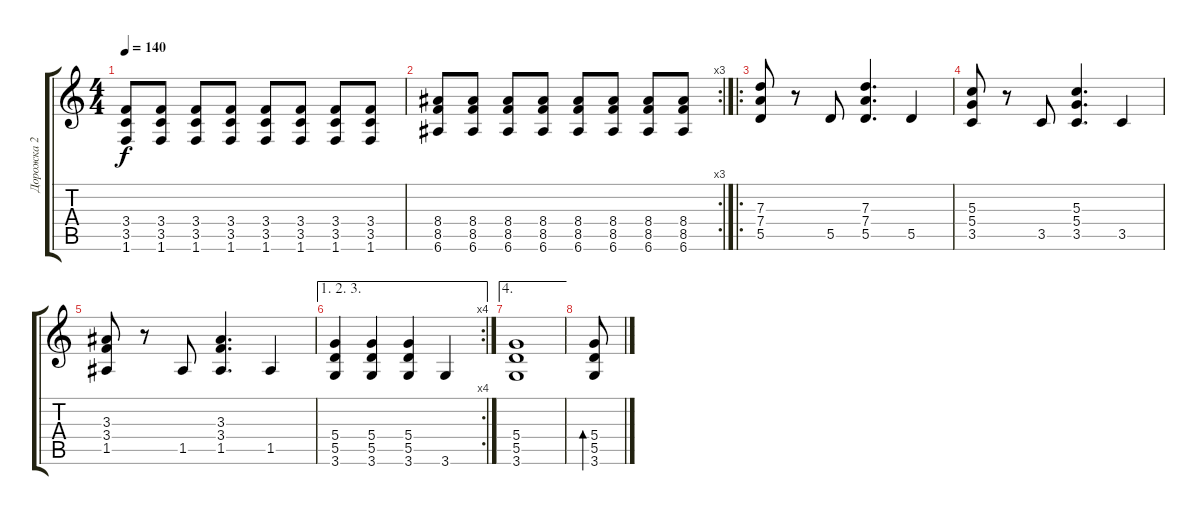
\track ("Дорожка 2" "Дорожка 2") {instrument distortionguitar}
\staff {score tabs}
\tuning (E4 B3 G3 D3 A2 E2) {hide}
\ts (4 4)
\tempo 140
\clef g2
\ks c
(3.4 3.5 1.6).8{dy f} (3.4 3.5 1.6).8 (3.4 3.5 1.6).8 (3.4 3.5 1.6).8 (3.4 3.5 1.6).8 (3.4 3.5 1.6).8 (3.4 3.5 1.6).8 (3.4 3.5 1.6).8 |
\rc 3
(8.4 8.5 6.6).8 (8.4 8.5 6.6).8 (8.4 8.5 6.6).8 (8.4 8.5 6.6).8 (8.4 8.5 6.6).8 (8.4 8.5 6.6).8 (8.4 8.5 6.6).8 (8.4 8.5 6.6).8 |
\ro
(7.3 7.4 5.5).8 r.8 5.5.8 (7.3 7.4 5.5).4{d} 5.5.4 |
(5.3 5.4 3.5).8 r.8 3.5.8 (5.3 5.4 3.5).4{d} 3.5.4 |
(3.3 3.4 1.5).8 r.8 1.5.8 (3.3 3.4 1.5).4{d} 1.5.4 |
\ae (1 2 3)
\rc 4
(5.4 5.5 3.6).4 (5.4 5.5 3.6).4 (5.4 5.5 3.6).4 3.6.4 |
\ae 4
(5.4 5.5 3.6).1 |
(5.4 5.5 3.6).8{bd 120}
